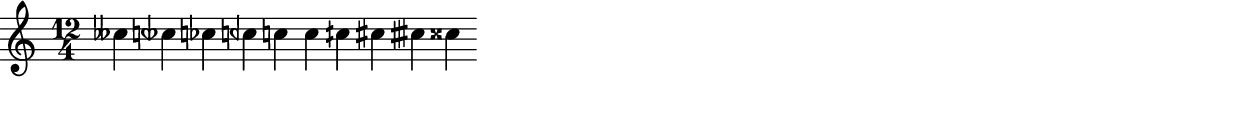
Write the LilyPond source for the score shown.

%% Generated by lilypond-book
%% Options: [exampleindent=10.16\mm,indent=0\mm,line-width=160\mm]
\include "lilypond-book-preamble.ly"


% ****************************************************************
% Start cut-&-pastable-section
% ****************************************************************



\paper {
  indent = 0\mm
  line-width = 160\mm
  % offset the left padding, also add 1mm as lilypond creates cropped
  % images with a little space on the right
  line-width = #(- line-width (* mm  3.000000) (* mm 1))
}

\layout {
  
}





% ****************************************************************
% ly snippet:
% ****************************************************************
\sourcefilename "/home/gub/NewGub/gub/target/linux-x86/src/lilypond-git.sv.gnu.org--lilypond.git-release-unstable/input/regression/accidental-quarter.ly"
\sourcefileline 0
\header {

  texidoc = "Quarter tone notation is supported, including
    threequarters flat."
}
\version "2.19.21"
\layout { ragged-right = ##t }

\relative {
  \time 12/4 
  ceses''4
  ceseh
  ces
  ceh
  c
  c
  cih
  cis 
  cisih
  cisis
}



% ****************************************************************
% end ly snippet
% ****************************************************************
